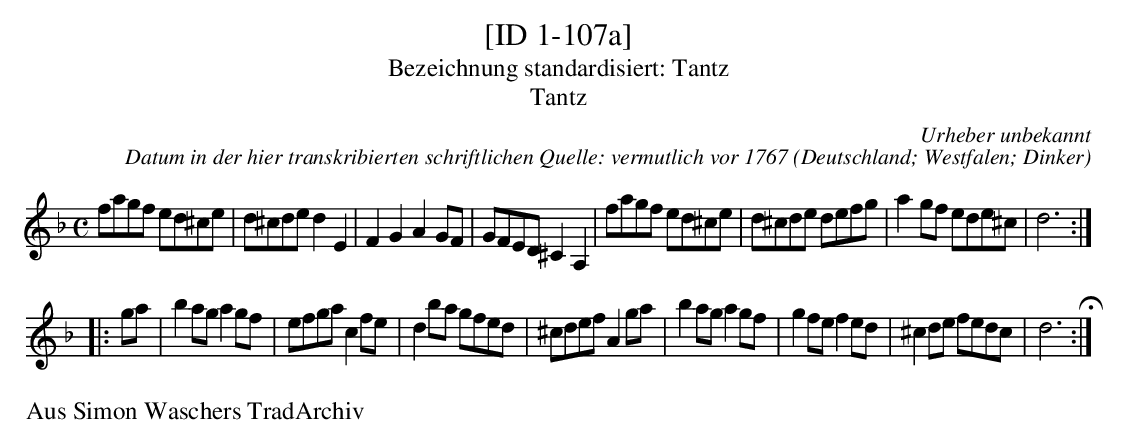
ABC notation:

X:1
T:[ID 1-107a]
T:Bezeichnung standardisiert: Tantz
T:Tantz
C:Urheber unbekannt
C:Datum in der hier transkribierten schriftlichen Quelle: vermutlich vor 1767
O:Deutschland; Westfalen; Dinker
L:1/8
M:C
K:F
fagf ed^ce | d^cded2E2 | F2G2A2GF | GFED^C2A,2 | \
fagf ed^ce | d^cde defg | a2gf ede^c | d6 ::
ga |\ %auftakt
b2aga2gf | efgac2fe | d2ba gfed | ^cdefA2\
ga |\ %auftakt
b2aga2gf | g2fef2ed | ^c2de fedc | d6 H:|
